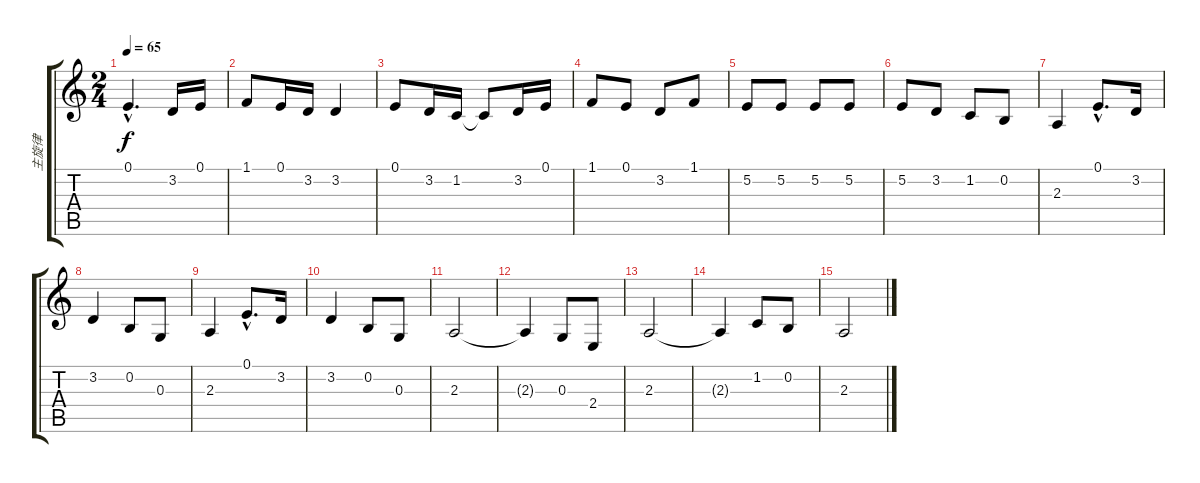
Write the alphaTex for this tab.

\track ("主旋律" "主旋律") {instrument tenorsax}
\staff {score tabs}
\tuning (E4 B3 G3 D3 A2 E2) {hide}
\ts (2 4)
\tempo 65
\clef g2
\ks c
0.1{hac t}.4{d dy f} 3.2.16 0.1.16 |
1.1.8 0.1.16 3.2.16 3.2.4 |
0.1.8 3.2.16 1.2.16 1.2{t}.8 3.2.16 0.1.16 |
1.1.8 0.1.8 3.2.8 1.1.8 |
5.2.8 5.2.8 5.2.8 5.2.8 |
5.2.8 3.2.8 1.2.8 0.2.8 |
2.3.4 0.1{hac}.8{d} 3.2.16 |
3.2.4 0.2.8 0.3.8 |
2.3.4 0.1{hac}.8{d} 3.2.16 |
3.2.4 0.2.8 0.3.8 |
2.3.2 |
2.3{t}.4 0.3.8 2.4.8 |
2.3.2 |
2.3{t}.4 1.2.8 0.2.8 |
2.3.2
